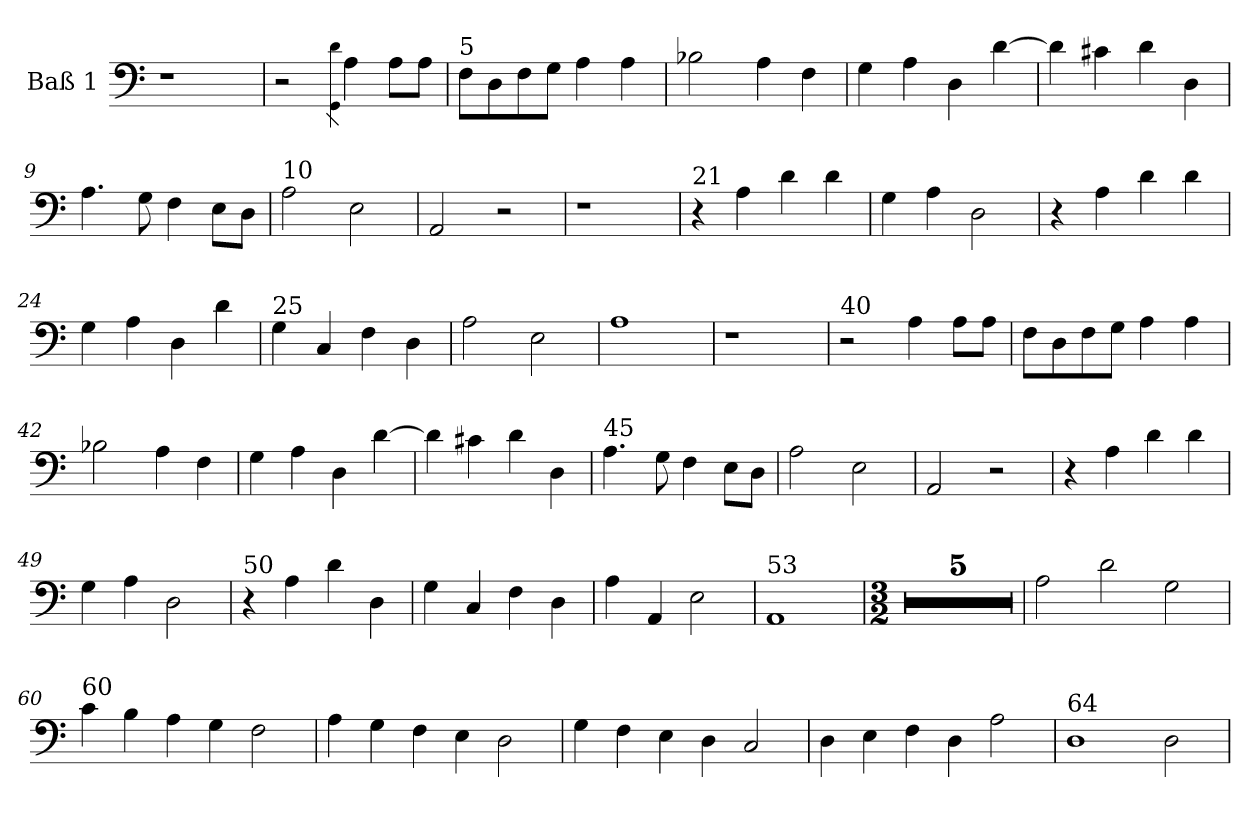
**kern
*part1
*staff1
*I"Baß 1
*clefF4
*k[]
=1
1r
=2
1r
=3
1r
=4
2r
4qGG 4qd
4A\
8A\L
8A\J
=5
!LO:TX:a:t=5
8F\L
8D\
8F\
8G\J
4A\
4A\
=6
2B-X\
4A\
4F\
=7
4G\
4A\
4D\
[4d\
=8
4d\]
4c#X\
4d\
4D\
!!LO:LB:g=z
=9
4.A\
8G\
4F\
8E\L
8D\J
=10
!LO:TX:a:t=10
2A\
2E\
=11
2AA/
2r
=12
1r
=13
1r
=14
1r
=15
1r
=16
1r
=17
1r
=18
1r
!!LO:LB:g=z
=19
1r
=20
1r
!!LO:LB:g=z
=21
!LO:TX:a:t=21
4r
4A\
4d\
4d\
=22
4G\
4A\
2D\
!!LO:LB:g=z
=23
4r
4A\
4d\
4d\
=24
4G\
4A\
4D\
4d\
=25
!LO:TX:a:t=25
4G\
4C/
4F\
4D\
=26
2A\
2E\
=27
1A
=28
1r
=29
1r
=30
1r
=31
1r
!!LO:LB:g=z
=32
1r
=33
1r
!!LO:LB:g=z
=34
1r
=35
1r
=36
1r
=37
1r
=38
1r
=39
1r
=40
!LO:TX:a:t=40
2r
4A\
8A\L
8A\J
!!LO:LB:g=z
=41
8F\L
8D\
8F\
8G\J
4A\
4A\
=42
2B-X\
4A\
4F\
=43
4G\
4A\
4D\
[4d\
=44
4d\]
4c#X\
4d\
4D\
=45
!LO:TX:a:t=45
4.A\
8G\
4F\
8E\L
8D\J
=46
2A\
2E\
!!LO:LB:g=z
=47
2AA/
2r
=48
4r
4A\
4d\
4d\
=49
4G\
4A\
2D\
=50
!LO:TX:a:t=50
4r
4A\
4d\
4D\
=51
4G\
4C/
4F\
4D\
=52
4A\
4AA/
2E\
=53
!LO:TX:a:t=53
1AA
!!LO:LB:g=z
=54
*M3/2
1.r
=55
1.r
=56
1.r
=57
1.r
=58
1.r
=59
2A\
2d\
2G\
=60
!LO:TX:a:t=60
4c\
4B\
4A\
4G\
2F\
!!LO:LB:g=z
=61
4A\
4G\
4F\
4E\
2D\
=62
4G\
4F\
4E\
4D\
2C/
!!LO:PB:g=z
=63
4D\
4E\
4F\
4D\
2A\
=64
!LO:TX:a:t=64
1D
2D\
=
*-
